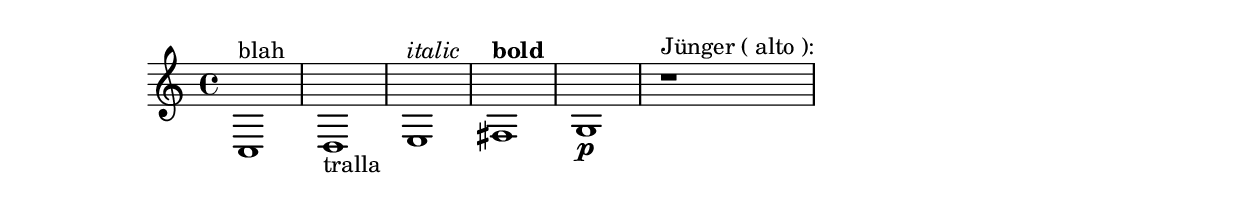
\version "2.18.2"
\book {
  \header {
  }

  \bookpart {
    <<
    \new Staff = Staff \with { }
    \context Staff = Staff {
      \relative c {
        << \new Voice = "voice1" {
          c1^\markup { blah } d_\markup { tralla }
          e^\markup { \italic { italic } }
          fis^\markup { \bold { bold } }
          g\p r^\markup { Jünger ("alto"): }
        } >>
      }
    }
    >>
  }
}
